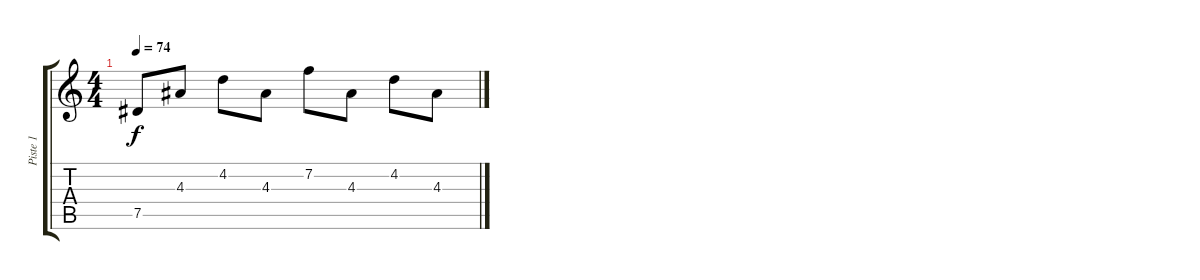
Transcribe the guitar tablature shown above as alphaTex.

\track ("Piste 1" "Piste 1") {instrument acousticguitarnylon}
\staff {score tabs}
\tuning (Eb4 Bb3 Gb3 Db3 Ab2 Eb2) {hide}
\ts (4 4)
\tempo 74
\clef g2
\ks c
7.5.8{dy f} 4.3.8 4.2.8 4.3.8 7.2.8 4.3.8 4.2.8 4.3.8
